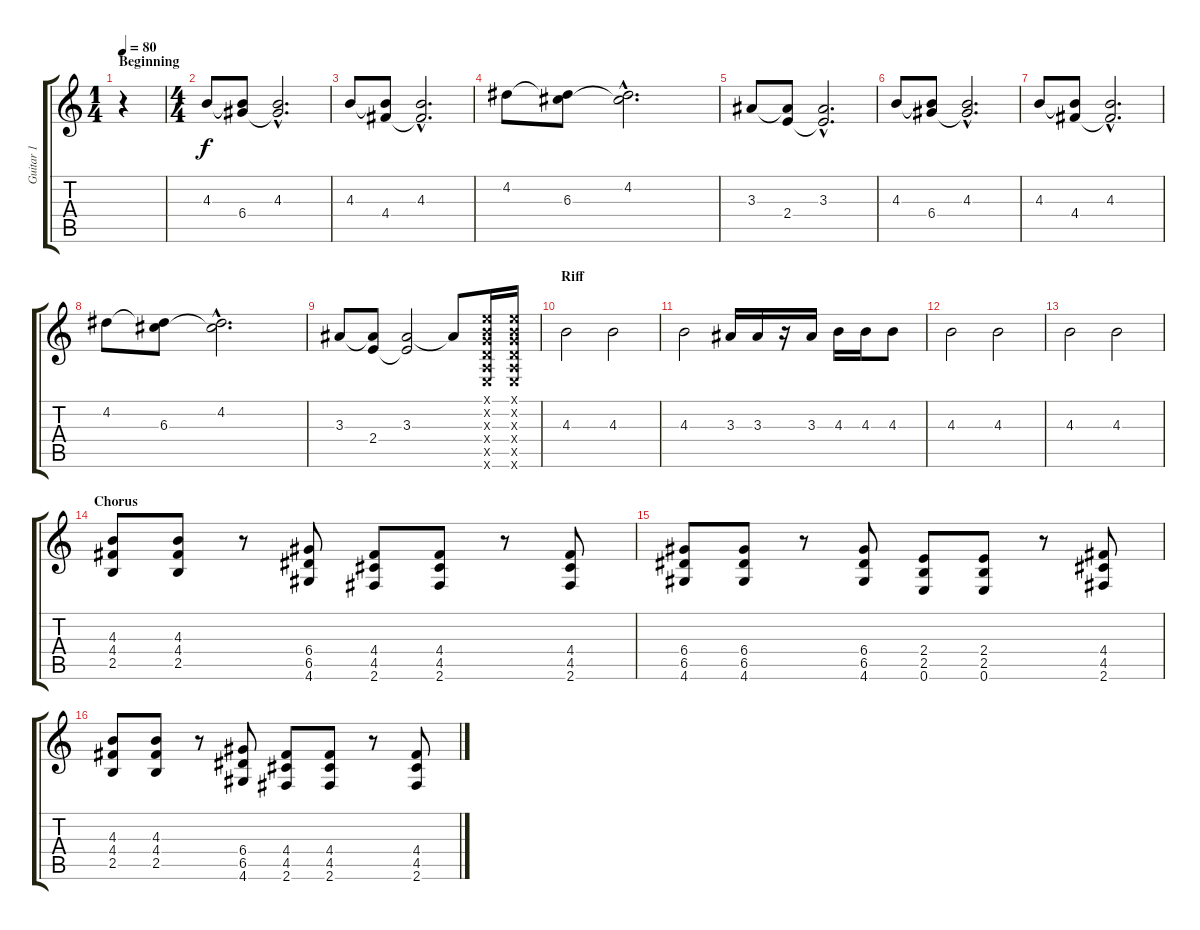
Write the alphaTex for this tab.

\track ("Guitar 1" "Guitar 1") {instrument acousticguitarsteel}
\staff {score tabs}
\tuning (E4 B3 G3 D3 A2 E2) {hide}
\ts (1 4)
\section ("" "Beginning")
\tempo 80
\clef g2
\ks c
r.4{dy f instrument acousticguitarsteel} |
\ts (4 4)
4.3.8 (4.3{t} 6.4).8 (4.3{hac} 6.4{hac t}).2{d} |
4.3.8 (4.3{t} 4.4).8 (4.3{hac} 4.4{hac t}).2{d} |
4.2.8 (4.2{t} 6.3).8 (4.2{hac} 6.3{hac t}).2{d} |
3.3.8 (3.3{t} 2.4).8 (3.3{hac} 2.4{hac t}).2{d} |
4.3.8 (4.3{t} 6.4).8 (4.3{hac} 6.4{hac t}).2{d} |
4.3.8 (4.3{t} 4.4).8 (4.3{hac} 4.4{hac t}).2{d} |
4.2.8 (4.2{t} 6.3).8 (4.2{hac} 6.3{hac t}).2{d} |
3.3.8 (3.3{t} 2.4).8 (3.3 2.4{t}).2 3.3{t}.8 (0.1{x} 0.2{x} 0.3{x} 0.4{x} 0.5{x} 0.6{x}).16{volume 16 instrument distortionguitar} (0.1{x} 0.2{x} 0.3{x} 0.4{x} 0.5{x} 0.6{x}).16 |
\section ("" "Riff")
4.3.2{volume 13 instrument distortionguitar} 4.3.2 |
4.3.2 3.3.16 3.3.16 r.16 3.3.16 4.3.16 4.3.16 4.3.8 |
4.3.2 4.3.2 |
4.3.2 4.3.2 |
\section ("" "Chorus")
(4.3 4.4 2.5).8 (4.3 4.4 2.5).8 r.8 (6.4 6.5 4.6).8 (4.4 4.5 2.6).8 (4.4 4.5 2.6).8 r.8 (4.4 4.5 2.6).8 |
(6.4 6.5 4.6).8 (6.4 6.5 4.6).8 r.8 (6.4 6.5 4.6).8 (2.4 2.5 0.6).8 (2.4 2.5 0.6).8 r.8 (4.4 4.5 2.6).8 |
(4.3 4.4 2.5).8 (4.3 4.4 2.5).8 r.8 (6.4 6.5 4.6).8 (4.4 4.5 2.6).8 (4.4 4.5 2.6).8 r.8 (4.4 4.5 2.6).8
